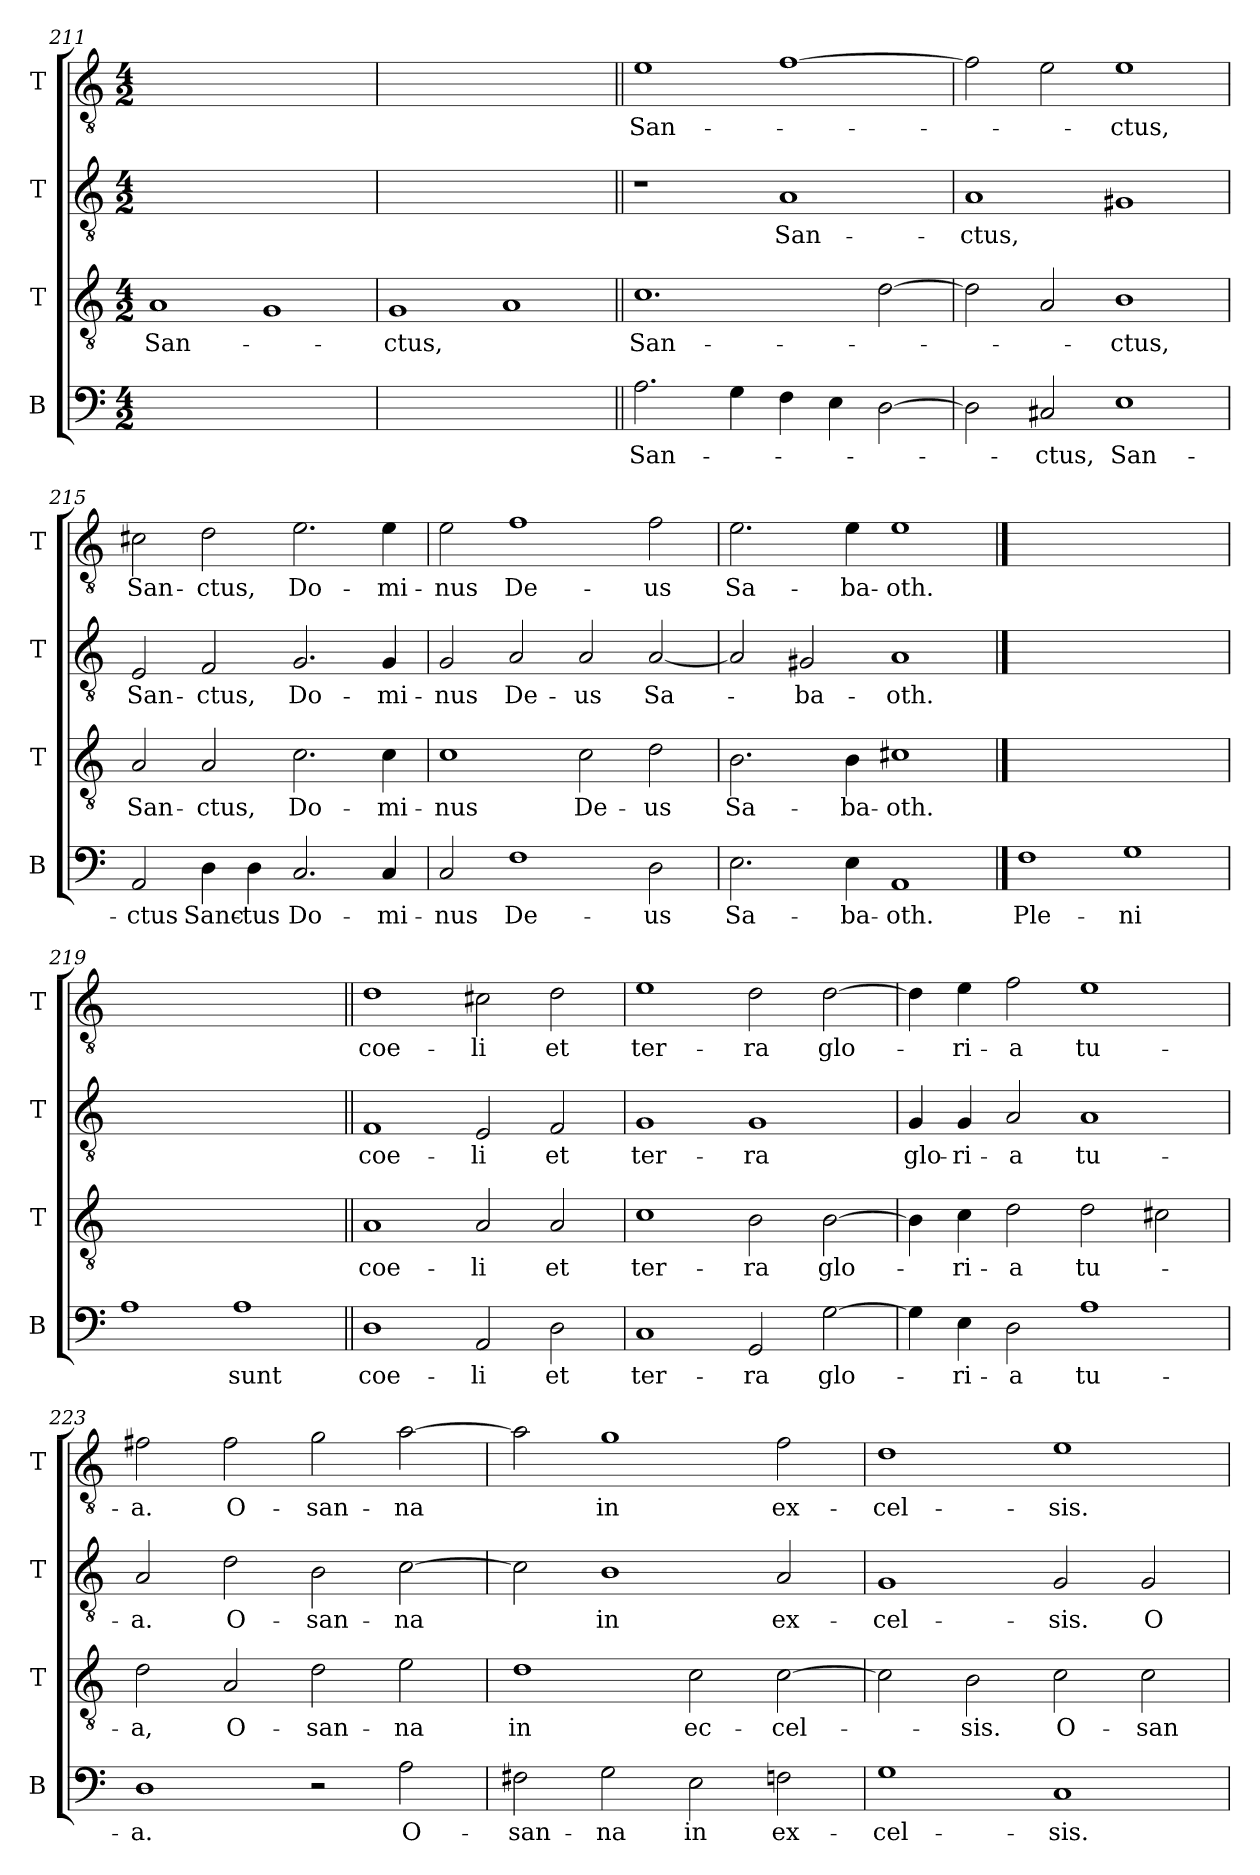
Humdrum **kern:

**kern	**text	**kern	**text	**kern	**text	**kern	**text
*part4	*part4	*part3	*part3	*part2	*part2	*part1	*part1
*staff4	*staff4	*staff3	*staff3	*staff2	*staff2	*staff1	*staff1
*I"B	*	*I"T	*	*I"T	*	*I"T	*
*I'B	*	*I'T	*	*I'T	*	*I'T	*
!!LO:LB:g=z
*clefF4	*	*clefGv2	*	*clefGv2	*	*clefGv2	*
*k[]	*	*k[]	*	*k[]	*	*k[]	*
*M4/2	*	*M4/2	*	*M4/2	*	*M4/2	*
=211	=211	=211	=211	=211	=211	=211	=211
0ryy	.	1A	San-	0ryy	.	0ryy	.
.	.	1G	.	.	.	.	.
=212	=212	=212	=212	=212	=212	=212	=212
0ryy	.	1G	-ctus,	0ryy	.	0ryy	.
.	.	1A	.	.	.	.	.
=213||	=213||	=213||	=213||	=213||	=213||	=213||	=213||
*k[]	*	*k[]	*	*k[]	*	*k[]	*
2.A\	San-	1.c	San-	1r	.	1e	San-
4G\	.	.	.	.	.	.	.
4F\	.	.	.	1A	San-	[1f	.
4E\	.	.	.	.	.	.	.
[2D\	.	[2d\	.	.	.	.	.
=214	=214	=214	=214	=214	=214	=214	=214
2D\]	.	2d\]	.	1A	-ctus,	2f\]	.
2C#X/	ctus,	2A/	.	.	.	2e\	.
1E	San-	1B	-ctus,	1G#X	.	1e	-ctus,
=215	=215	=215	=215	=215	=215	=215	=215
2AA/	-ctus	2A/	San-	2E/	San-	2c#X\	San-
4D\	Sanc-	2A/	-ctus,	2F/	-ctus,	2d\	-ctus,
4D\	-tus	.	.	.	.	.	.
2.C/	Do-	2.c\	Do-	2.G/	Do-	2.e\	Do-
4C/	-mi-	4c\	-mi-	4G/	-mi-	4e\	-mi-
=216	=216	=216	=216	=216	=216	=216	=216
2C/	-nus	1c	-nus	2G/	-nus	2e\	-nus
1F	De-	.	.	2A/	De-	1f	De-
.	.	2c\	De-	2A/	-us	.	.
2D\	-us	2d\	-us	[2A/	Sa-	2f\	-us
=217	=217	=217	=217	=217	=217	=217	=217
2.E\	Sa-	2.B\	Sa-	2A/]	.	2.e\	Sa-
.	.	.	.	2G#X/	-ba-	.	.
4E\	-ba-	4B\	-ba-	.	.	4e\	-ba-
1AA	-oth.	1c#X	-oth.	1A	-oth.	1e	-oth.
!!LO:LB:g=z
==218	==218	==218	==218	==218	==218	==218	==218
1F	Ple-	0ryy	.	0ryy	.	0ryy	.
1G	-ni	.	.	.	.	.	.
=219	=219	=219	=219	=219	=219	=219	=219
1A	.	0ryy	.	0ryy	.	0ryy	.
1A	sunt	.	.	.	.	.	.
=220||	=220||	=220||	=220||	=220||	=220||	=220||	=220||
1D	coe-	1A	coe-	1F	coe-	1d	coe-
2AA/	-li	2A/	-li	2E/	-li	2c#X\	-li
2D\	et	2A/	et	2F/	et	2d\	et
=221	=221	=221	=221	=221	=221	=221	=221
1C	ter-	1c	ter-	1G	ter-	1e	ter-
2GG/	-ra	2B\	-ra	1G	-ra	2d\	-ra
[2G\	glo-	[2B\	glo-	.	.	[2d\	glo-
=222	=222	=222	=222	=222	=222	=222	=222
4G\]	.	4B\]	.	4G/	glo-	4d\]	.
4E\	-ri-	4c\	-ri-	4G/	-ri-	4e\	-ri-
2D\	-a	2d\	-a	2A/	-a	2f\	-a
1A	tu-	2d\	tu-	1A	tu-	1e	tu-
.	.	2c#X\	.	.	.	.	.
=223	=223	=223	=223	=223	=223	=223	=223
1D	-a.	2d\	-a,	2A/	-a.	2f#X\	-a.
.	.	2A/	O-	2d\	O-	2f#\	O-
2r	.	2d\	-san-	2B\	san-	2g\	-san-
2A\	O-	2e\	-na	[2c\	-na	[2a\	-na
=224	=224	=224	=224	=224	=224	=224	=224
2F#X\	-san-	1d	in	2c\]	.	2a\]	.
2G\	-na	.	.	1B	in	1g	in
2E\	in	2c\	ec-	.	.	.	.
2Fn\	ex-	[2c\	-cel-	2A/	ex-	2f\	ex-
=225	=225	=225	=225	=225	=225	=225	=225
1G	-cel-	2c\]	.	1G	-cel-	1d	-cel-
.	.	2B\	-sis.	.	.	.	.
1C	-sis.	2c\	O-	2G/	-sis.	1e	-sis.
.	.	2c\	-san-	2G/	O-	.	.
=	=	=	=	=	=	=	=
*-	*-	*-	*-	*-	*-	*-	*-
